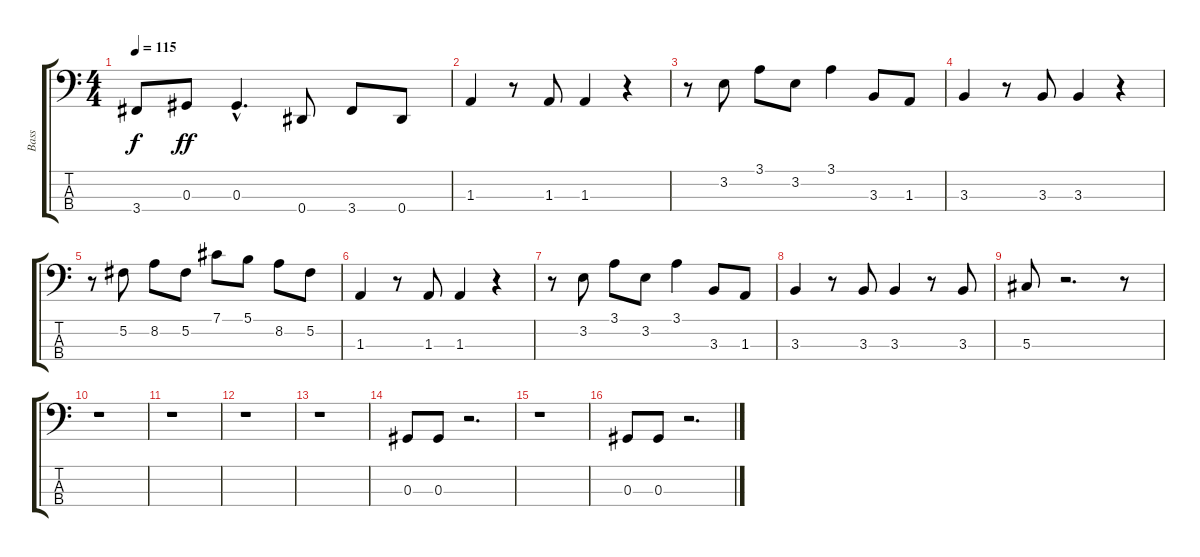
\track ("Bass" "Bass") {instrument electricbasspick}
\staff {score tabs}
\tuning (Gb2 Db2 Ab1 Eb1) {hide}
\ts (4 4)
\tempo 115
\clef f4
\ks c
3.4{t}.8{dy f} 0.3.8{dy ff} 0.3{hac}.4{d} 0.4.8 3.4.8 0.4.8 |
1.3.4 r.8 1.3.8 1.3.4 r.4 |
r.8 3.2.8 3.1.8 3.2.8 3.1.4 3.3.8 1.3.8 |
3.3.4 r.8 3.3.8 3.3.4 r.4 |
r.8 5.2.8 8.2.8 5.2.8 7.1.8 5.1.8 8.2.8 5.2.8 |
1.3.4 r.8 1.3.8 1.3.4 r.4 |
r.8 3.2.8 3.1.8 3.2.8 3.1.4 3.3.8 1.3.8 |
3.3.4 r.8 3.3.8 3.3.4 r.8 3.3.8 |
5.3.8 r.2{d} r.8 |
r.1 |
r.1 |
r.1 |
r.1 |
0.3.8 0.3.8 r.2{d} |
r.1 |
0.3.8 0.3.8 r.2{d}
